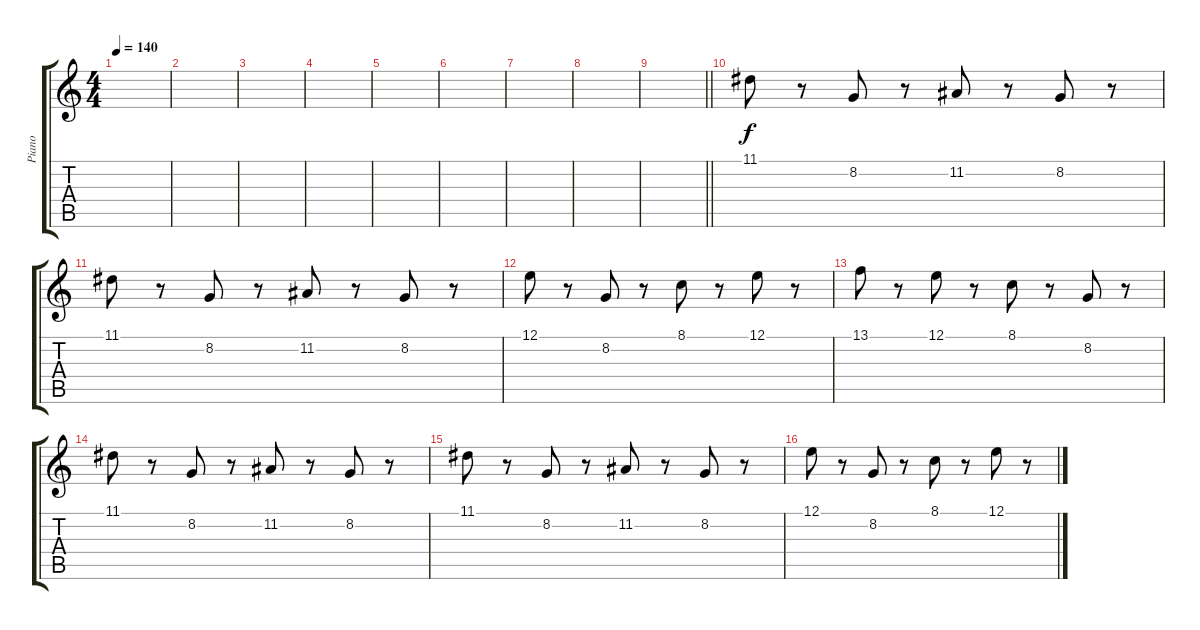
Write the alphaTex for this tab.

\track ("Piano" "Piano") {instrument acousticgrandpiano}
\staff {score tabs}
\tuning (E4 B3 G3 D3 A2 E2) {hide}
\ts (4 4)
\tempo 140
\clef g2
\ks c
|
|
|
|
|
|
|
|
\barLineRight lightlight
|
11.1.8{dy f volume 14 instrument flute} r.8 8.2.8 r.8 11.2.8 r.8 8.2.8 r.8 |
11.1.8 r.8 8.2.8 r.8 11.2.8 r.8 8.2.8 r.8 |
12.1.8 r.8 8.2.8 r.8 8.1.8 r.8 12.1.8 r.8 |
13.1.8 r.8 12.1.8 r.8 8.1.8 r.8 8.2.8 r.8 |
11.1.8{volume 14 instrument flute} r.8 8.2.8 r.8 11.2.8 r.8 8.2.8 r.8 |
11.1.8 r.8 8.2.8 r.8 11.2.8 r.8 8.2.8 r.8 |
12.1.8 r.8 8.2.8 r.8 8.1.8 r.8 12.1.8 r.8
